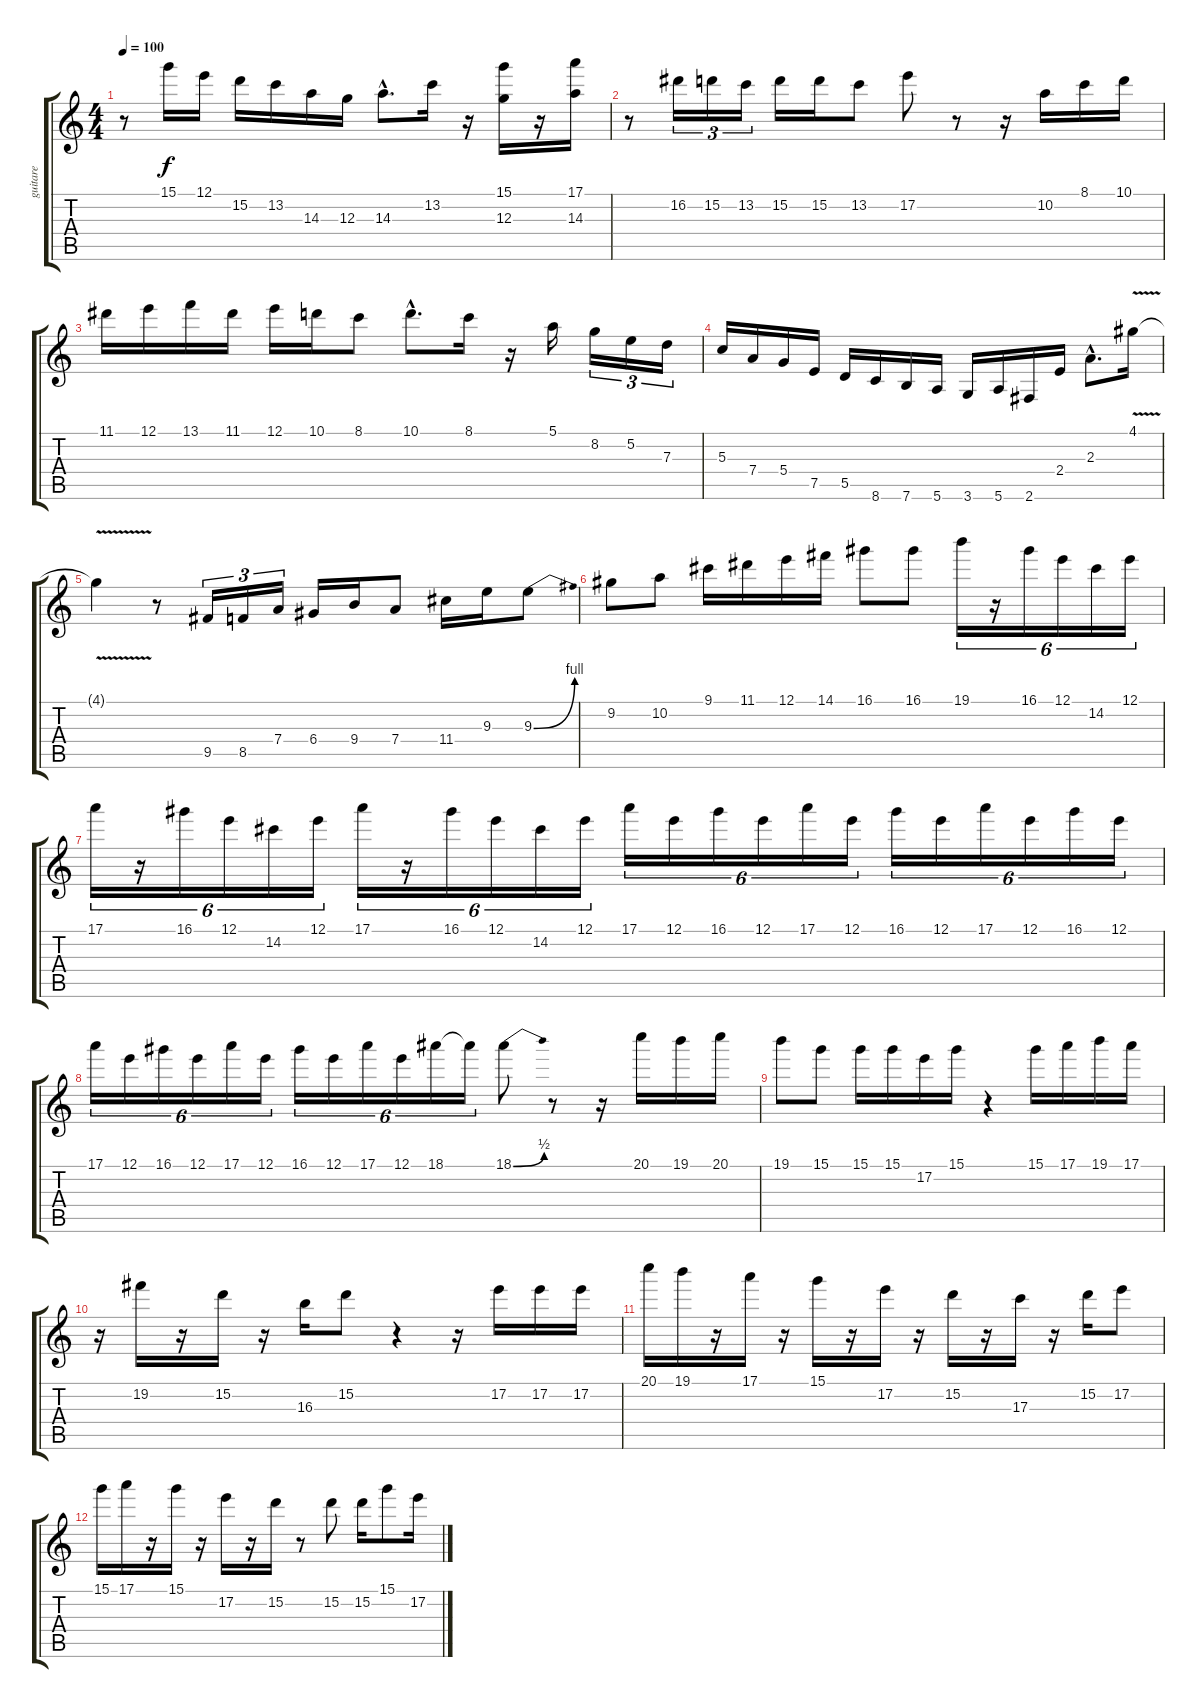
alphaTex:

\track ("guitare" "guitare") {instrument electricguitarjazz}
\staff {score tabs}
\tuning (E4 B3 G3 D3 A2 E2) {hide}
\ts (4 4)
\tempo 100
\clef g2
\ks c
r.8{dy f} 15.1.16 12.1.16 15.2.16 13.2.16 14.3.16 12.3.16 14.3{hac}.8{d} 13.2.16 r.16 (15.1 12.3).16 r.16 (17.1 14.3).16 |
r.8 16.2.16{tu (3 2)} 15.2.16{tu (3 2)} 13.2.16{tu (3 2)} 15.2.16 15.2.16 13.2.8 17.2.8 r.8 r.16 10.2.16 8.1.16 10.1.16 |
11.1.16 12.1.16 13.1.16 11.1.16 12.1.16 10.1.16 8.1.8 10.1{hac}.8{d} 8.1.16 r.16 5.1.16 8.2.16{tu (3 2)} 5.2.16{tu (3 2)} 7.3.16{tu (3 2)} |
5.3.16 7.4.16 5.4.16 7.5.16 5.5.16 8.6.16 7.6.16 5.6.16 3.6.16 5.6.16 2.6.16 2.4.16 2.3{hac}.8{d} 4.1{v}.16 |
4.1{t}.4 r.8 9.5.16{tu (3 2)} 8.5.16{tu (3 2)} 7.4.16{tu (3 2)} 6.4.16 9.4.16 7.4.8 11.4.16 9.3.16 9.3{be (bend 0 0 60 4)}.8 |
9.2.8 10.2.8 9.1.16 11.1.16 12.1.16 14.1.16 16.1.8 16.1.8 19.1.16{tu (6 4)} r.16{tu (6 4)} 16.1.16{tu (6 4)} 12.1.16{tu (6 4)} 14.2.16{tu (6 4)} 12.1.16{tu (6 4)} |
17.1.16{tu (6 4)} r.16{tu (6 4)} 16.1.16{tu (6 4)} 12.1.16{tu (6 4)} 14.2.16{tu (6 4)} 12.1.16{tu (6 4)} 17.1.16{tu (6 4)} r.16{tu (6 4)} 16.1.16{tu (6 4)} 12.1.16{tu (6 4)} 14.2.16{tu (6 4)} 12.1.16{tu (6 4)} 17.1.16{tu (6 4)} 12.1.16{tu (6 4)} 16.1.16{tu (6 4)} 12.1.16{tu (6 4)} 17.1.16{tu (6 4)} 12.1.16{tu (6 4)} 16.1.16{tu (6 4)} 12.1.16{tu (6 4)} 17.1.16{tu (6 4)} 12.1.16{tu (6 4)} 16.1.16{tu (6 4)} 12.1.16{tu (6 4)} |
17.1.16{tu (6 4)} 12.1.16{tu (6 4)} 16.1.16{tu (6 4)} 12.1.16{tu (6 4)} 17.1.16{tu (6 4)} 12.1.16{tu (6 4)} 16.1.16{tu (6 4)} 12.1.16{tu (6 4)} 17.1.16{tu (6 4)} 12.1.16{tu (6 4)} 18.1.16{tu (6 4)} 18.1{t}.16{tu (6 4)} 18.1{be (bend 0 0 60 2)}.8 r.8 r.16 20.1.16 19.1.16 20.1.16 |
19.1.8 15.1.8 15.1.16 15.1.16 17.2.16 15.1.16 r.4 15.1.16 17.1.16 19.1.16 17.1.16 |
r.16 19.2.16 r.16 15.2.16 r.16 16.3.16 15.2.8 r.4 r.16 17.2.16 17.2.16 17.2.16 |
20.1.16 19.1.16 r.16 17.1.16 r.16 15.1.16 r.16 17.2.16 r.16 15.2.16 r.16 17.3.16 r.16 15.2.16 17.2.8 |
15.1.16 17.1.16 r.16 15.1.16 r.16 17.2.16 r.16 15.2.16 r.8 15.2.8 15.2.16 15.1.8 17.2.16
